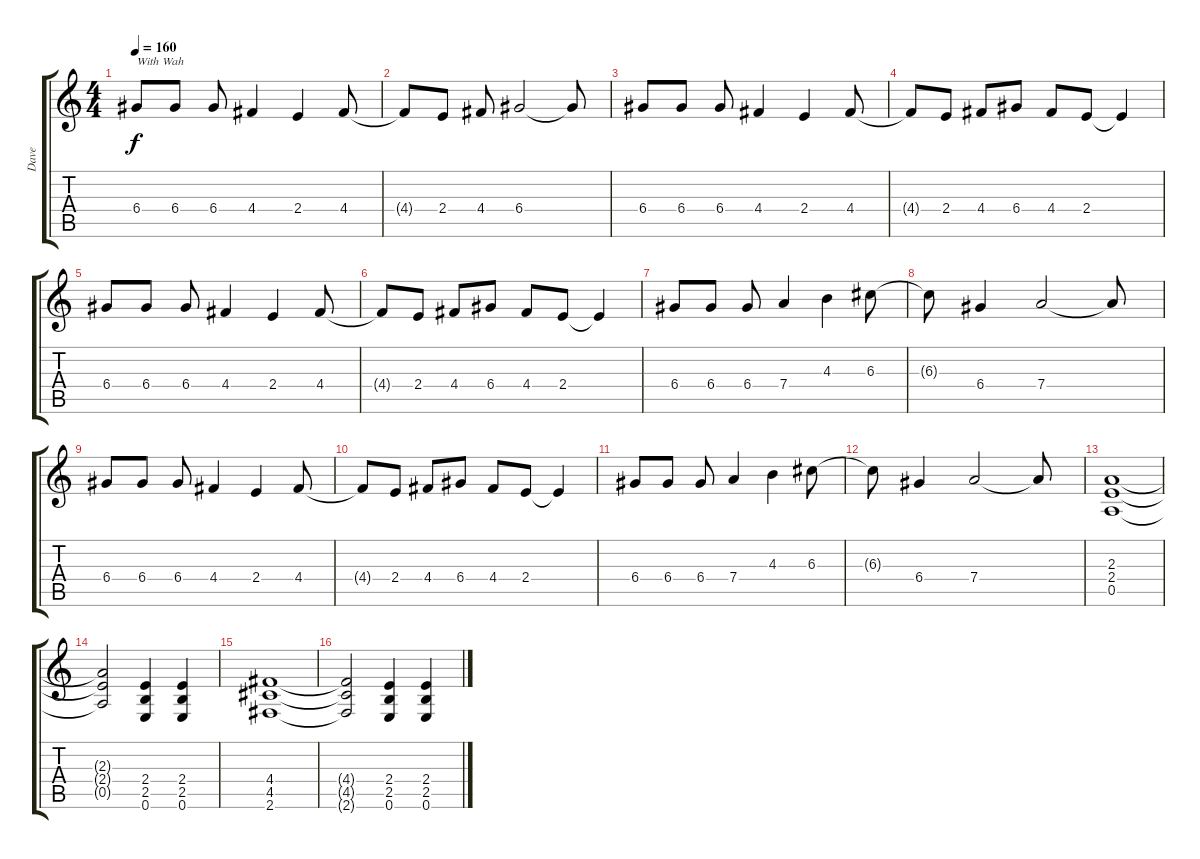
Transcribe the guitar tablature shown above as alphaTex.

\track ("Dave" "Dave") {instrument overdrivenguitar}
\staff {score tabs}
\tuning (E4 B3 G3 D3 A2 E2) {hide}
\ts (4 4)
\tempo 160
\clef g2
\ks c
6.4.8{txt "With Wah" dy f instrument overdrivenguitar} 6.4.8 6.4.8 4.4.4 2.4.4 4.4.8 |
4.4{t}.8 2.4.8 4.4.8 6.4.2 6.4{t}.8 |
6.4.8 6.4.8 6.4.8 4.4.4 2.4.4 4.4.8 |
4.4{t}.8 2.4.8 4.4.8 6.4.8 4.4.8 2.4.8 2.4{t}.4 |
6.4.8 6.4.8 6.4.8 4.4.4 2.4.4 4.4.8 |
4.4{t}.8 2.4.8 4.4.8 6.4.8 4.4.8 2.4.8 2.4{t}.4 |
6.4.8 6.4.8 6.4.8 7.4.4 4.3.4 6.3.8 |
6.3{t}.8 6.4.4 7.4.2 7.4{t}.8 |
6.4.8 6.4.8 6.4.8 4.4.4 2.4.4 4.4.8 |
4.4{t}.8 2.4.8 4.4.8 6.4.8 4.4.8 2.4.8 2.4{t}.4 |
6.4.8 6.4.8 6.4.8 7.4.4 4.3.4 6.3.8 |
6.3{t}.8 6.4.4 7.4.2 7.4{t}.8 |
(2.3 2.4 0.5).1 |
(2.3{t} 2.4{t} 0.5{t}).2 (2.4 2.5 0.6).4 (2.4 2.5 0.6).4 |
(4.4 4.5 2.6).1 |
(4.4{t} 4.5{t} 2.6{t}).2 (2.4 2.5 0.6).4 (2.4 2.5 0.6).4
